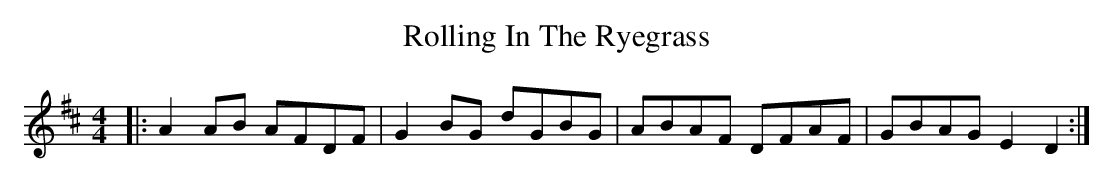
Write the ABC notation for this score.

X:1
T: Rolling In The Ryegrass
M: 4/4
L: 1/8
K: Dmaj
|:A2AB AFDF|G2BG dGBG|ABAF DFAF|GBAG E2D2:|
